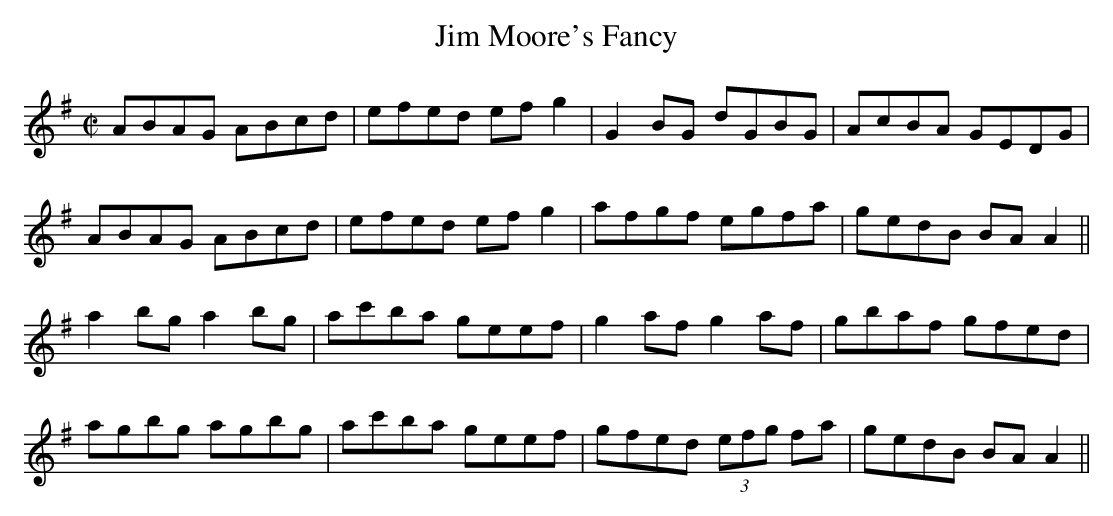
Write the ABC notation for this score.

X:1
T:Jim Moore's Fancy
M:C|
L:1/8
K:Ador
ABAG ABcd | efed ef g2 | G2 BG dGBG | AcBA GEDG |
ABAG ABcd |efed efg2 | afgf egfa | gedB BA A2 ||
a2 bg a2 bg | ac'ba geef | g2 af g2af |gbaf gfed |
agbg agbg | ac'ba geef | gfed (3efg fa | gedB BA A2 ||
